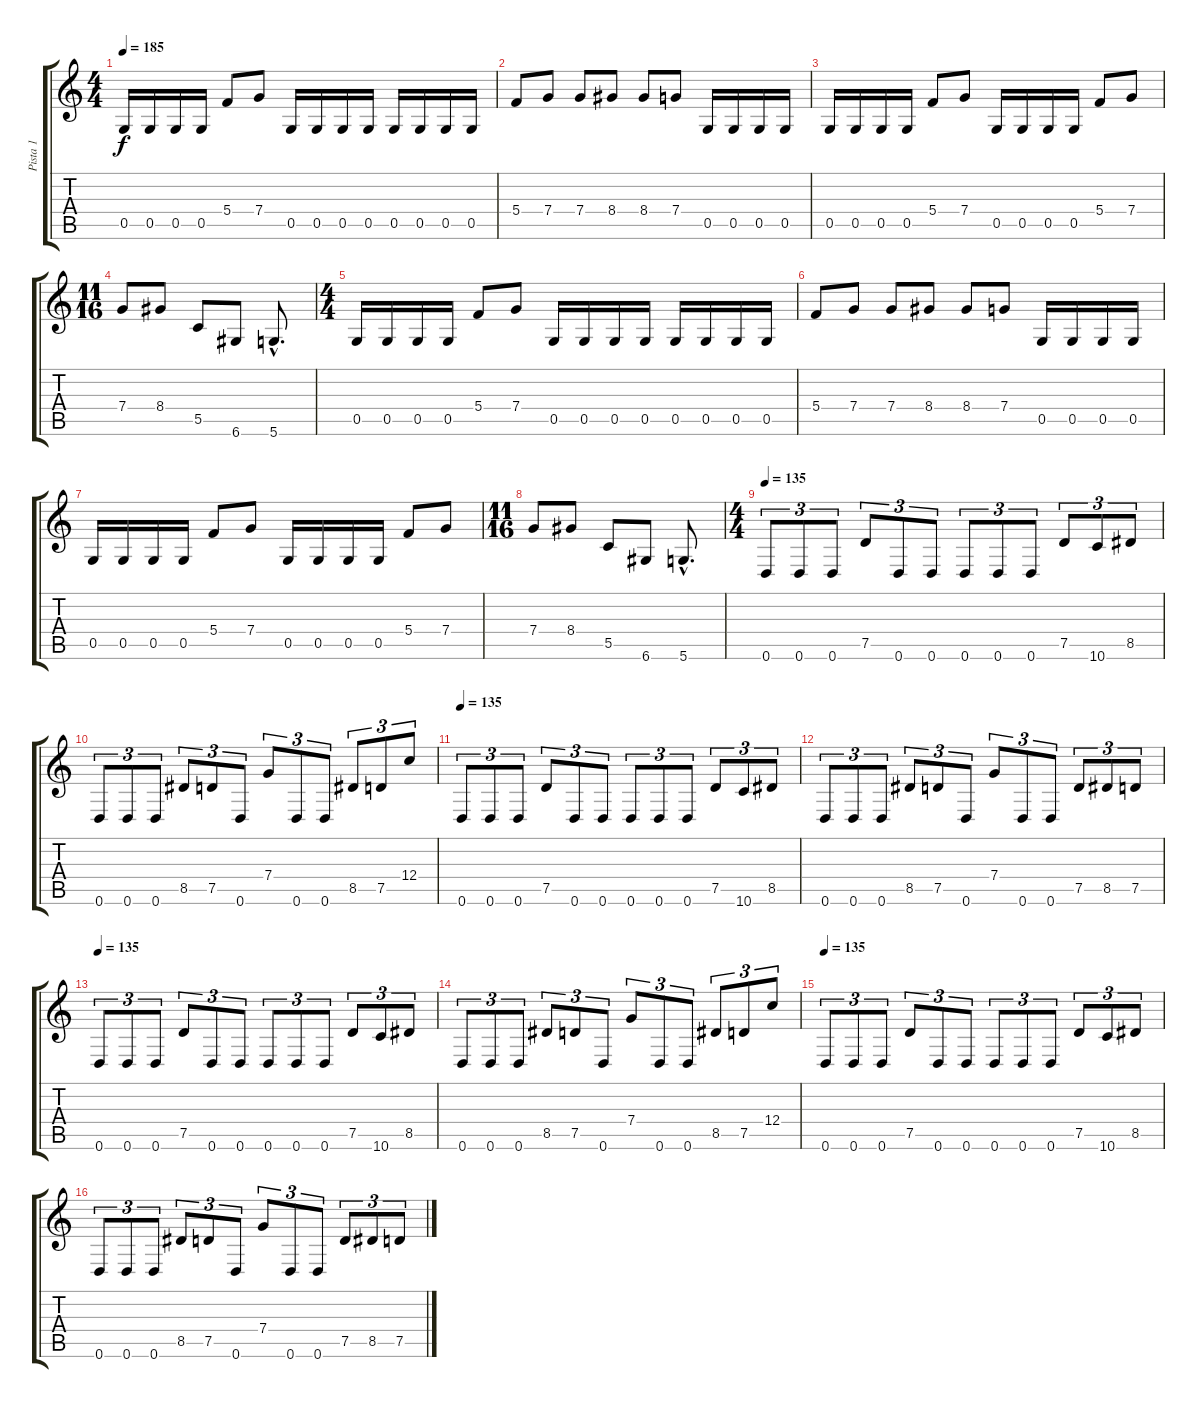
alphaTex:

\track ("Pista 1" "Pista 1") {instrument distortionguitar}
\staff {score tabs}
\tuning (D4 A3 F3 C3 G2 D2) {hide}
\ts (4 4)
\tempo 185
\clef g2
\ks c
0.5.16{dy f} 0.5.16 0.5.16 0.5.16 5.4.8 7.4.8 0.5.16 0.5.16 0.5.16 0.5.16 0.5.16 0.5.16 0.5.16 0.5.16 |
5.4.8 7.4.8 7.4.8 8.4.8 8.4.8 7.4.8 0.5.16 0.5.16 0.5.16 0.5.16 |
0.5.16 0.5.16 0.5.16 0.5.16 5.4.8 7.4.8 0.5.16 0.5.16 0.5.16 0.5.16 5.4.8 7.4.8 |
\ts (11 16)
7.4.8 8.4.8 5.5.8 6.6.8 5.6{hac}.8{d} |
\ts (4 4)
0.5.16 0.5.16 0.5.16 0.5.16 5.4.8 7.4.8 0.5.16 0.5.16 0.5.16 0.5.16 0.5.16 0.5.16 0.5.16 0.5.16 |
5.4.8 7.4.8 7.4.8 8.4.8 8.4.8 7.4.8 0.5.16 0.5.16 0.5.16 0.5.16 |
0.5.16 0.5.16 0.5.16 0.5.16 5.4.8 7.4.8 0.5.16 0.5.16 0.5.16 0.5.16 5.4.8 7.4.8 |
\ts (11 16)
7.4.8 8.4.8 5.5.8 6.6.8 5.6{hac}.8{d} |
\ts (4 4)
\tempo 135
0.6.8{tu (3 2)} 0.6.8{tu (3 2)} 0.6.8{tu (3 2)} 7.5.8{tu (3 2)} 0.6.8{tu (3 2)} 0.6.8{tu (3 2)} 0.6.8{tu (3 2)} 0.6.8{tu (3 2)} 0.6.8{tu (3 2)} 7.5.8{tu (3 2)} 10.6.8{tu (3 2)} 8.5.8{tu (3 2)} |
0.6.8{tu (3 2)} 0.6.8{tu (3 2)} 0.6.8{tu (3 2)} 8.5.8{tu (3 2)} 7.5.8{tu (3 2)} 0.6.8{tu (3 2)} 7.4.8{tu (3 2)} 0.6.8{tu (3 2)} 0.6.8{tu (3 2)} 8.5.8{tu (3 2)} 7.5.8{tu (3 2)} 12.4.8{tu (3 2)} |
\tempo 135
0.6.8{tu (3 2)} 0.6.8{tu (3 2)} 0.6.8{tu (3 2)} 7.5.8{tu (3 2)} 0.6.8{tu (3 2)} 0.6.8{tu (3 2)} 0.6.8{tu (3 2)} 0.6.8{tu (3 2)} 0.6.8{tu (3 2)} 7.5.8{tu (3 2)} 10.6.8{tu (3 2)} 8.5.8{tu (3 2)} |
0.6.8{tu (3 2)} 0.6.8{tu (3 2)} 0.6.8{tu (3 2)} 8.5.8{tu (3 2)} 7.5.8{tu (3 2)} 0.6.8{tu (3 2)} 7.4.8{tu (3 2)} 0.6.8{tu (3 2)} 0.6.8{tu (3 2)} 7.5.8{tu (3 2)} 8.5.8{tu (3 2)} 7.5.8{tu (3 2)} |
\tempo 135
0.6.8{tu (3 2)} 0.6.8{tu (3 2)} 0.6.8{tu (3 2)} 7.5.8{tu (3 2)} 0.6.8{tu (3 2)} 0.6.8{tu (3 2)} 0.6.8{tu (3 2)} 0.6.8{tu (3 2)} 0.6.8{tu (3 2)} 7.5.8{tu (3 2)} 10.6.8{tu (3 2)} 8.5.8{tu (3 2)} |
0.6.8{tu (3 2)} 0.6.8{tu (3 2)} 0.6.8{tu (3 2)} 8.5.8{tu (3 2)} 7.5.8{tu (3 2)} 0.6.8{tu (3 2)} 7.4.8{tu (3 2)} 0.6.8{tu (3 2)} 0.6.8{tu (3 2)} 8.5.8{tu (3 2)} 7.5.8{tu (3 2)} 12.4.8{tu (3 2)} |
\tempo 135
0.6.8{tu (3 2)} 0.6.8{tu (3 2)} 0.6.8{tu (3 2)} 7.5.8{tu (3 2)} 0.6.8{tu (3 2)} 0.6.8{tu (3 2)} 0.6.8{tu (3 2)} 0.6.8{tu (3 2)} 0.6.8{tu (3 2)} 7.5.8{tu (3 2)} 10.6.8{tu (3 2)} 8.5.8{tu (3 2)} |
0.6.8{tu (3 2)} 0.6.8{tu (3 2)} 0.6.8{tu (3 2)} 8.5.8{tu (3 2)} 7.5.8{tu (3 2)} 0.6.8{tu (3 2)} 7.4.8{tu (3 2)} 0.6.8{tu (3 2)} 0.6.8{tu (3 2)} 7.5.8{tu (3 2)} 8.5.8{tu (3 2)} 7.5.8{tu (3 2)}
